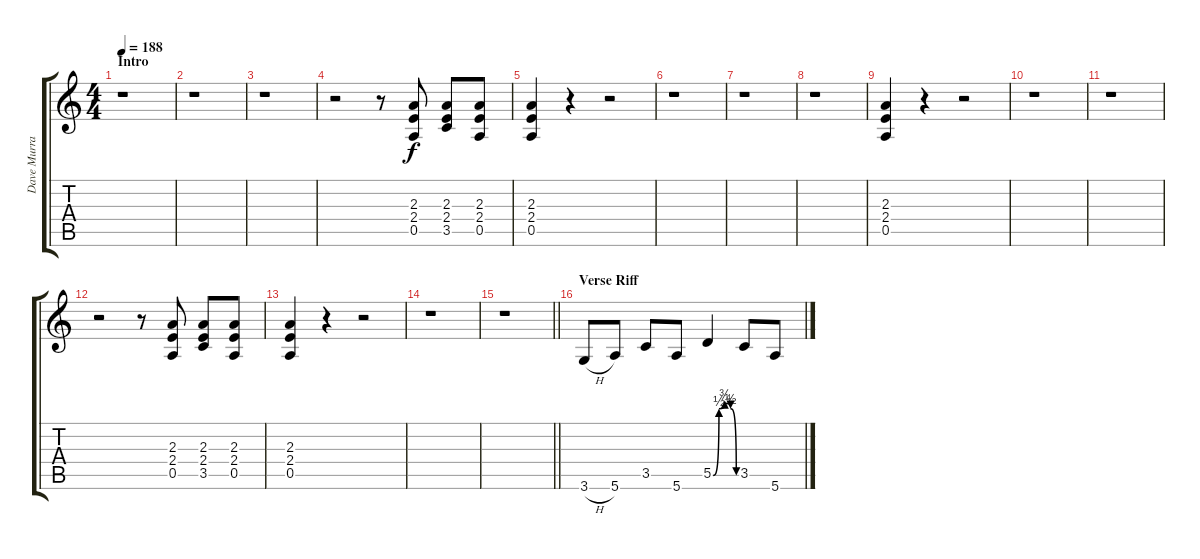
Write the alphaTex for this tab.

\track ("Dave Murray" "Dave Murra") {instrument distortionguitar}
\staff {score tabs}
\tuning (E4 B3 G3 D3 A2 E2) {hide}
\ts (4 4)
\section ("" "Intro")
\tempo 188
\clef g2
\ks c
r.1{dy f instrument distortionguitar} |
r.1 |
r.1 |
r.2 r.8 (2.3 2.4 0.5).8 (2.3 2.4 3.5).8 (2.3 2.4 0.5).8 |
(2.3 2.4 0.5).4 r.4 r.2 |
r.1 |
r.1 |
r.1 |
(2.3 2.4 0.5).4 r.4 r.2 |
r.1 |
r.1 |
r.2 r.8 (2.3 2.4 0.5).8 (2.3 2.4 3.5).8 (2.3 2.4 0.5).8 |
(2.3 2.4 0.5).4 r.4 r.2 |
r.1 |
\barLineRight lightlight
r.1 |
\section ("" "Verse Riff")
3.6{h}.8 5.6.8 3.5.8 5.6.8 5.5{be (custom 0 0 15 2 30 3 45 2 60 0)}.4 3.5.8 5.6.8
